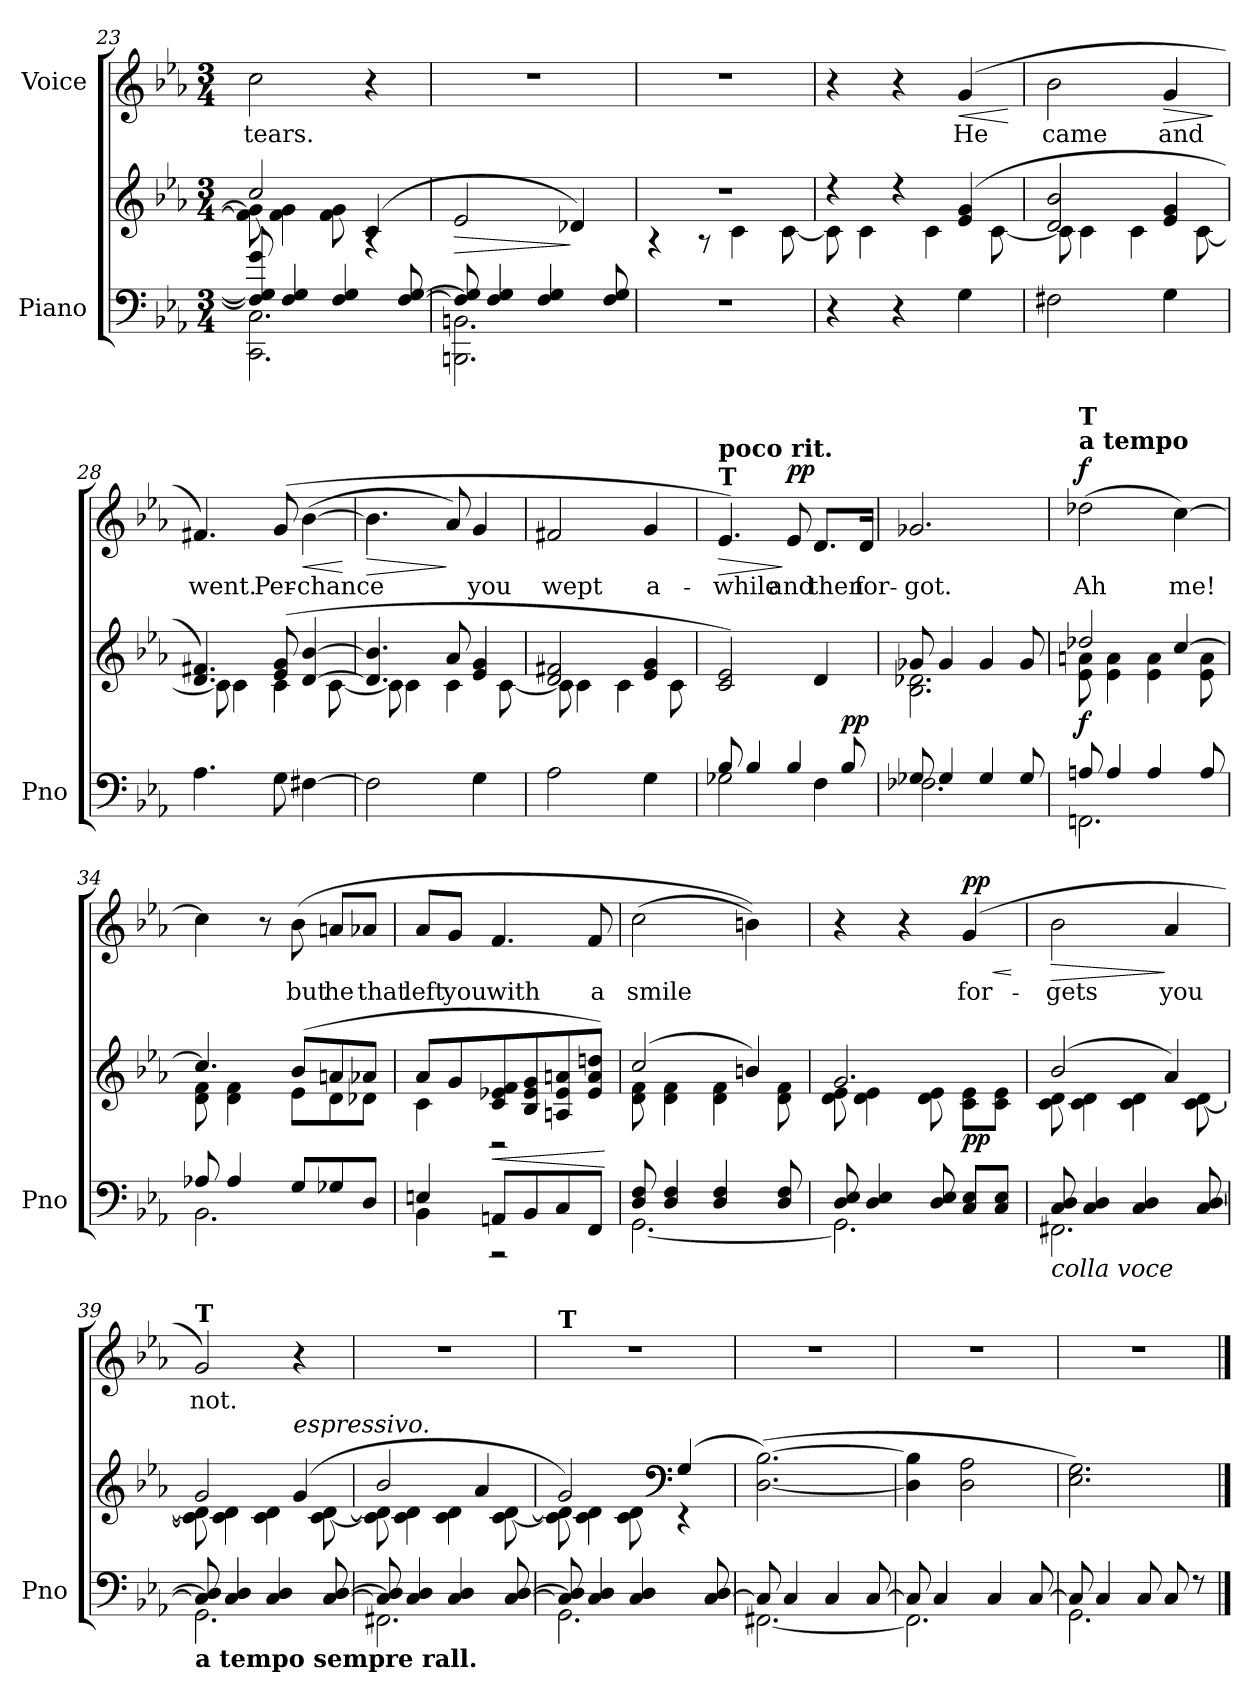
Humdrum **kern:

**kern	**kern	**dynam	**kern	**text	**dynam
*part2	*part2	*part2	*part1	*part1	*part1
*staff3	*staff2	*staff2/3	*staff1	*staff1	*staff1
*I"Piano	*	*	*I"Voice	*	*
*I'Pno	*	*	*	*	*
*clefF4	*clefG2	*	*clefG2	*	*
*k[b-e-a-]	*k[b-e-a-]	*	*k[b-e-a-]	*	*
*M3/4	*M3/4	*	*M3/4	*	*
=23	=23	=23	=23	=23	=23
*^	*^	*	*	*	*
!	!	!	!	!	!	!LO:LY:b	!
8F/] 8G/] 8g/	2.CC\ 2.C\	2cc/	8f\] 8g\]	.	2cc\	tears.	.
4F/ 4G/	.	.	4f\ 4g\	.	.	.	.
4F/ 4G/	.	.	8f\ 8g\	.	.	.	.
.	.	(4c/	4rA	.	4r	.	.
[8F/ [8G/	.	.	.	.	.	.	.
*	*	*v	*v	*	*	*	*
=24	=24	=24	=24	=24	=24	=24
!	!	!	!LO:HP:b	!	!	!
8F/] 8G/]	2.BBBn\ 2.BBn\	2e-/	>	2.r	.	.
4F/ 4G/	.	.	.	.	.	.
4F/ 4G/	.	.	.	.	.	.
.	.	4d-X/)	]	.	.	.
8F/ 8G/	.	.	.	.	.	.
*v	*v	*	*	*	*	*
=25	=25	=25	=25	=25	=25
*	*^	*	*	*	*
2.r	2.r	4r	.	2.r	.	.
.	.	8r	.	.	.	.
.	.	4c\	.	.	.	.
.	.	[8c\	.	.	.	.
!!LO:LB:g=z
=26	=26	=26	=26	=26	=26	=26
4r	4r	8c\]	.	4r	.	.
.	.	4c\	.	.	.	.
4r	4r	.	.	4r	.	.
.	.	4c\	.	.	.	.
!	!	!	!	!	!LO:LY:b	!LO:HP:b
4G\	(4e-/ 4g/	.	.	(4g/	He	<
.	.	[8c\	.	.	.	.
*	*v	*v	*	*	*	*
.	.	.	.	.	[
=27	=27	=27	=27	=27	=27
*	*^	*	*	*	*
!	!	!	!	!	!LO:LY:b	!
2F#X\	2d/ 2b-/	8c\]	.	2b-\	came	.
.	.	4c\	.	.	.	.
.	.	4c\	.	.	.	.
!	!	!	!	!	!LO:LY:b	!LO:HP:b
4G\	4e-/ 4g/	.	.	4g/	and	>
.	.	[8c\	.	.	.	.
*	*v	*v	*	*	*	*
.	.	.	.	.	]
=28	=28	=28	=28	=28	=28
*	*^	*	*	*	*
!	!	!	!	!	!LO:LY:b	!
4.A-\	4.d/ 4.f#X/)	8c\]	.	4.f#X/)	went.	.
.	.	4c\	.	.	.	.
!	!	!	!	!	!LO:LY:b	!
8G\	(8e-/ 8g/	4c\	.	(8g/	Per-	.
!	!	!	!	!	!LO:LY:b	!LO:HP:b
[4F#X\	[4d/ [4b-/	.	.	([4b-\	-chance	<
.	.	[8c\	.	.	.	.
*	*v	*v	*	*	*	*
.	.	.	.	.	[
=29	=29	=29	=29	=29	=29
*	*^	*	*	*	*
!	!	!	!	!	!	!LO:HP:b
2F#\]	4.d/] 4.b-/]	8c\]	.	4.b-\]	.	>
.	.	4c\	.	.	.	.
.	8a-/	4c\	.	8a-/)	.	]
!	!	!	!	!	!LO:LY:b	!
4G\	4e-/ 4g/	.	.	4g/	you	.
.	.	[8c\	.	.	.	.
!!LO:LB:g=z
=30	=30	=30	=30	=30	=30	=30
!	!	!	!	!	!LO:LY:b	!
2A-\	2d/ 2f#X/	8c\]	.	2f#X/	wept	.
.	.	4c\	.	.	.	.
.	.	4c\	.	.	.	.
!	!	!	!	!	!LO:LY:b	!
4G\	4e-/ 4g/	.	.	4g/	a-	.
.	.	8c\	.	.	.	.
=31	=31	=31	=31	=31	=31	=31
*^	*	*	*	*	*	*
!	!	!	!	!	!LO:TX:a:B:t=poco rit.	!	!
!	!	!	!	!	!LO:TX:a:B:t=T	!	!
!	!	!	!	!	!	!LO:LY:b	!LO:HP:b
*	*	*v	*v	*	*	*	*
8B-/	2G-X\	2c/ 2e-/)	.	4.e-/)	-while	>
4B-/	.	.	.	.	.	.
!	!	!	!	!	!LO:LY:b	!LO:DY:n=1:a
4B-/	.	.	.	8e-/	and	] pp
!	!	!	!	!	!LO:LY:b	!
.	4F\	4d/	.	8.d/L	then	.
!	!	!	!LO:DY:a=2	!	!	!
8B-/	.	.	pp	.	.	.
!	!	!	!	!	!LO:LY:b	!
.	.	.	.	16d/Jk	for-	.
=32	=32	=32	=32	=32	=32	=32
*	*	*^	*	*	*	*
!	!	!	!	!	!	!LO:LY:b	!
8G-X/	2.F-X\	8g-X/	2.B-\ 2.d-X\	.	2.g-X/	-got.	.
4G-/	.	4g-/	.	.	.	.	.
4G-/	.	4g-/	.	.	.	.	.
8G-/	.	8g-/	.	.	.	.	.
!!LO:PB:g=z
=33	=33	=33	=33	=33	=33	=33	=33
!	!	!	!	!	!LO:TX:a:B:t=a tempo	!	!
!	!	!	!	!	!LO:TX:a:B:t=T	!	!
!	!	!	!	!LO:DY:b	!	!LO:LY:b	!LO:DY:a
8An/	2.FFn\	2dd-X/	8e-\ 8an\	f	(2dd-X\	Ah	f
4A/	.	.	4e-\ 4a\	.	.	.	.
4A/	.	.	4e-\ 4a\	.	.	.	.
!	!	!	!	!	!	!LO:LY:b	!
.	.	[4cc/	.	.	[4cc\)	me!	.
8A/	.	.	8e-\ 8a\	.	.	.	.
=34	=34	=34	=34	=34	=34	=34	=34
8A-X/	2.BB-\	4.cc/]	8d\ 8f\	.	4cc\]	.	.
4A-/	.	.	4d\ 4f\	.	.	.	.
.	.	.	.	.	8r	.	.
!	!	!	!	!	!	!LO:LY:b	!
8G/L	.	(8b-/L	8e-\L	.	(8b-\	but	.
!	!	!	!	!	!	!LO:LY:b	!
8G-X/	.	8an/	8d\	.	8an/L	he	.
!	!	!	!	!	!	!LO:LY:b	!
8D/J	.	8a-X/J	8d-X\J	.	8a-X/J	that	.
=35	=35	=35	=35	=35	=35	=35	=35
!	!	!	!	!	!	!LO:LY:b	!
4En/	4BB-\	8a-/L	4c\	.	8a-/L	left	.
!	!	!	!	!	!	!LO:LY:b	!
.	.	8g/	.	.	8g/J	you	.
!	!	!	!	!LO:HP:b	!	!LO:LY:b	!
8AAn/L	2r	8c/ 8e-X/ 8f/	2r	<	4.f/	with	.
8BB-/	.	8B-/ 8e-/ 8g/	.	.	.	.	.
8C/	.	8An/ 8e-/ 8an/	.	.	.	.	.
!	!	!	!	!	!	!LO:LY:b	!
8FF/J	.	8e-/ 8a/ 8ddn/J)	.	.	8f/	a	.
*v	*v	*	*	*	*	*	*
*	*v	*v	*	*	*	*
.	.	[	.	.	.
!!LO:LB:g=z
=36	=36	=36	=36	=36	=36
*^	*^	*	*	*	*
!	!	!	!	!	!	!LO:LY:b	!
8D/ 8F/	[2.GG\	(2cc/	8d\ 8f\	.	(2cc\	smile	.
4D/ 4F/	.	.	4d\ 4f\	.	.	.	.
4D/ 4F/	.	.	4d\ 4f\	.	.	.	.
.	.	4bn/)	.	.	4bn\))	.	.
8D/ 8F/	.	.	8d\ 8f\	.	.	.	.
=37	=37	=37	=37	=37	=37	=37	=37
8D/ 8E-/	2.GG\]	2.g/	8d\ 8e-\	.	4r	.	.
4D/ 4E-/	.	.	4d\ 4e-\	.	.	.	.
.	.	.	.	.	4r	.	.
8D/ 8E-/	.	.	8d\ 8e-\	.	.	.	.
!	!	!	!	!LO:DY:b	!	!LO:LY:b	!LO:HP:b
!	!	!	!	!	!	!	!LO:DY:n=1:a
8C/ 8E-/L	.	.	8c\ 8e-\L	pp	(>4g/	for-	< pp
8C/ 8E-/J	.	.	8c\ 8e-\J	.	.	.	.
*v	*v	*	*	*	*	*	*
*	*v	*v	*	*	*	*
.	.	.	.	.	[
=38	=38	=38	=38	=38	=38
*^	*^	*	*	*	*
!LO:TX:b:i:t=colla voce	!	!	!	!	!	!	!
!	!	!	!	!	!	!LO:LY:b	!LO:HP:b
8C/ 8D/	2.FF#X\	(2b-/	8c\ 8d\	.	2b-\	-gets	>
4C/ 4D/	.	.	4c\ 4d\	.	.	.	.
4C/ 4D/	.	.	4c\ 4d\	.	.	.	.
!	!	!	!	!	!	!LO:LY:b	!
.	.	4a-/)	.	.	4a-/	you	]
[8C/ [8D/	.	.	[8c\ [8d\	.	.	.	.
!!LO:LB:g=z
=39	=39	=39	=39	=39	=39	=39	=39
!	!	!	!	!	!LO:TX:a:B:t=T	!	!
!LO:TX:b:B:t=a tempo sempre rall.	!	!	!	!	!	!	!
!	!	!	!	!	!	!LO:LY:b	!
8C/] 8D/]	2.GG\	2g/	8c\] 8d\]	.	2g/)	not.	.
4C/ 4D/	.	.	4c\ 4d\	.	.	.	.
4C/ 4D/	.	.	4c\ 4d\	.	.	.	.
!	!	!LO:TX:a:i:t=espressivo.	!	!	!	!	!
.	.	(4g/	.	.	4r	.	.
[8C/ [8D/	.	.	[8c\ [8d\	.	.	.	.
=40	=40	=40	=40	=40	=40	=40	=40
8C/] 8D/]	2.FF#X\	2b-/	8c\] 8d\]	.	2.r	.	.
4C/ 4D/	.	.	4c\ 4d\	.	.	.	.
4C/ 4D/	.	.	4c\ 4d\	.	.	.	.
.	.	4a-/	.	.	.	.	.
[8C/ [8D/	.	.	[8c\ [8d\	.	.	.	.
=41	=41	=41	=41	=41	=41	=41	=41
!	!	!	!	!	!LO:TX:a:B:t=T	!	!
8C/] 8D/]	2.GG\	2g/)	8c\] 8d\]	.	2.r	.	.
4C/ 4D/	.	.	4c\ 4d\	.	.	.	.
4C/ 4D/	.	.	8c\ 8d\	.	.	.	.
*	*	*clefF4	*	*	*	*	*
.	.	(4G/	4r	.	.	.	.
[8C/ 8D/	.	.	.	.	.	.	.
*	*	*v	*v	*	*	*	*
!!LO:LB:g=z
=42	=42	=42	=42	=42	=42	=42
8C/]	[2.FF#X\	([2.D\ [2.B-\)	.	2.r	.	.
4C/	.	.	.	.	.	.
4C/	.	.	.	.	.	.
[8C/	.	.	.	.	.	.
=43	=43	=43	=43	=43	=43	=43
8C/]	2.FF#\]	4D\] 4B-\]	.	2.r	.	.
4C/	.	.	.	.	.	.
.	.	2D\ 2A-\	.	.	.	.
4C/	.	.	.	.	.	.
[8C/	.	.	.	.	.	.
=44	=44	=44	=44	=44	=44	=44
8C/]	2.GG\	2.E-\ 2.G\)	.	2.r	.	.
4C/	.	.	.	.	.	.
8C/	.	.	.	.	.	.
8C/	.	.	.	.	.	.
8r	.	.	.	.	.	.
*v	*v	*	*	*	*	*
==	==	==	==	==	==
*-	*-	*-	*-	*-	*-
